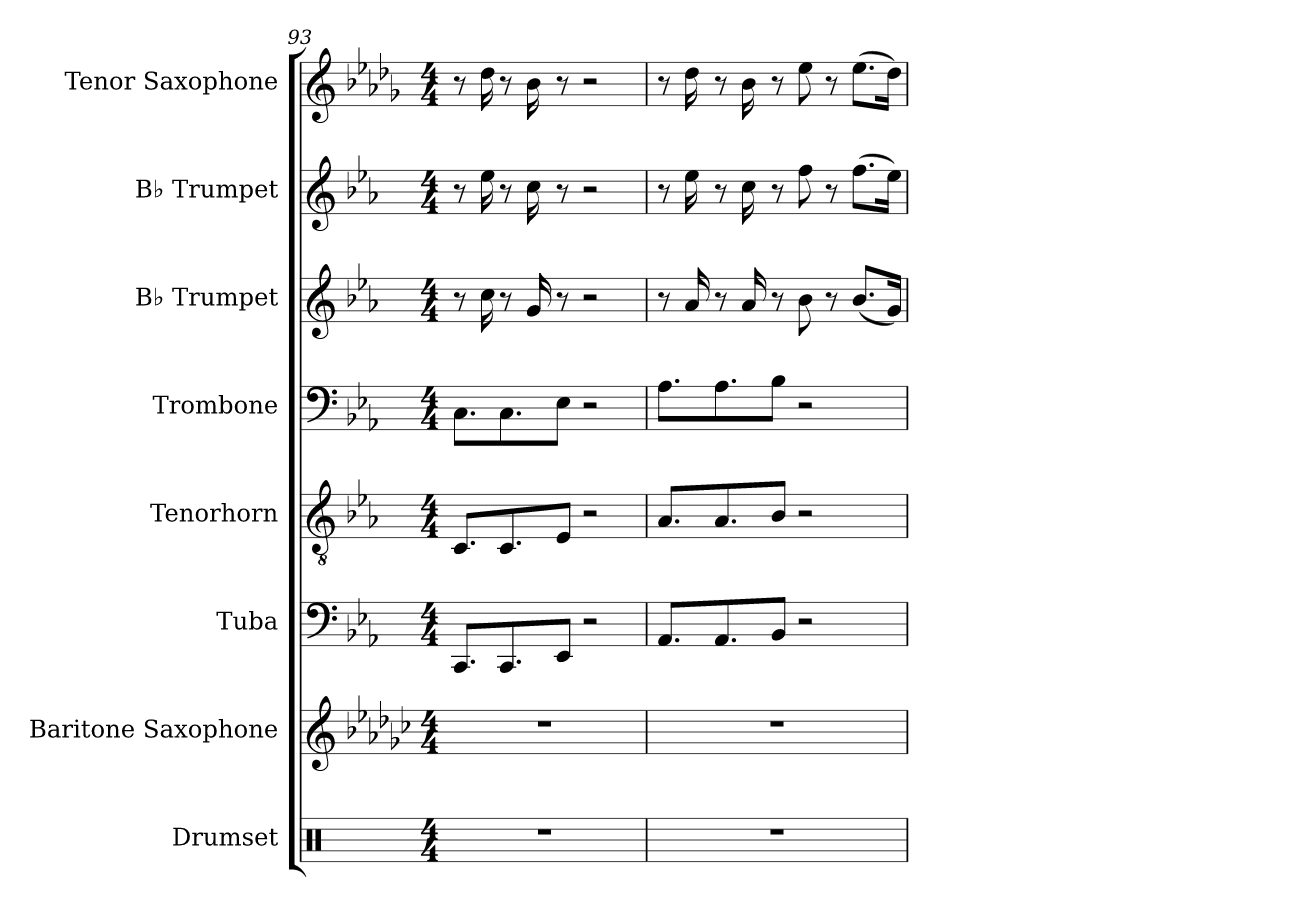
**kern	**kern	**kern	**kern	**kern	**kern	**kern	**kern
*part8	*part7	*part6	*part5	*part4	*part3	*part2	*part1
*staff8	*staff7	*staff6	*staff5	*staff4	*staff3	*staff2	*staff1
*I"Drumset	*I"Baritone Saxophone	*I"Tuba	*I"Tenorhorn	*I"Trombone	*I"B♭ Trumpet	*I"B♭ Trumpet	*I"Tenor Saxophone
*I'D. Set	*I'Bar. Sax.	*I'Tba.	*I'Tenh.	*I'Tbn.	*I'B♭ Tpt.	*I'B♭ Tpt.	*I'T. Sax.
*clefX	*clefG2	*clefF4	*clefGv2	*clefF4	*clefG2	*clefG2	*clefG2
*	*ITrd12c21	*	*ITrd1c2	*	*ITrd1c2	*ITrd1c2	*ITrd8c14
*k[]	*k[b-e-a-d-g-c-]	*k[b-e-a-]	*k[b-e-a-d-g-]	*k[b-e-a-]	*k[b-e-a-d-g-]	*k[b-e-a-d-g-]	*k[b-e-a-d-g-]
*M4/4	*M4/4	*M4/4	*M4/4	*M4/4	*M4/4	*M4/4	*M4/4
=93	=93	=93	=93	=93	=93	=93	=93
1r	1r	8.CCL	8.BB-L	8.CL	8r	8r	8r
.	.	.	.	.	16b-	16dd-	16d-
.	.	8.CC	8.BB-	8.C	8r	8r	8r
.	.	.	.	.	16f	16b-	16B-
.	.	8EE-J	8D-J	8E-J	8r	8r	8r
.	.	2r	2r	2r	2r	2r	2r
=94	=94	=94	=94	=94	=94	=94	=94
1r	1r	8.AA-L	8.G-L	8.A-L	8r	8r	8r
.	.	.	.	.	16g-	16dd-	16d-
.	.	8.AA-	8.G-	8.A-	8r	8r	8r
.	.	.	.	.	16g-	16b-	16B-
.	.	8BB-J	8A-J	8B-J	8r	8r	8r
.	.	2r	2r	2r	8a-	8ee-	8e-
.	.	.	.	.	8r	8r	8r
.	.	.	.	.	(>8.a-L	(>8.ee-L	(>8.e-L
.	.	.	.	.	16fJk)	16dd-Jk)	16d-Jk)
=	=	=	=	=	=	=	=
*-	*-	*-	*-	*-	*-	*-	*-
